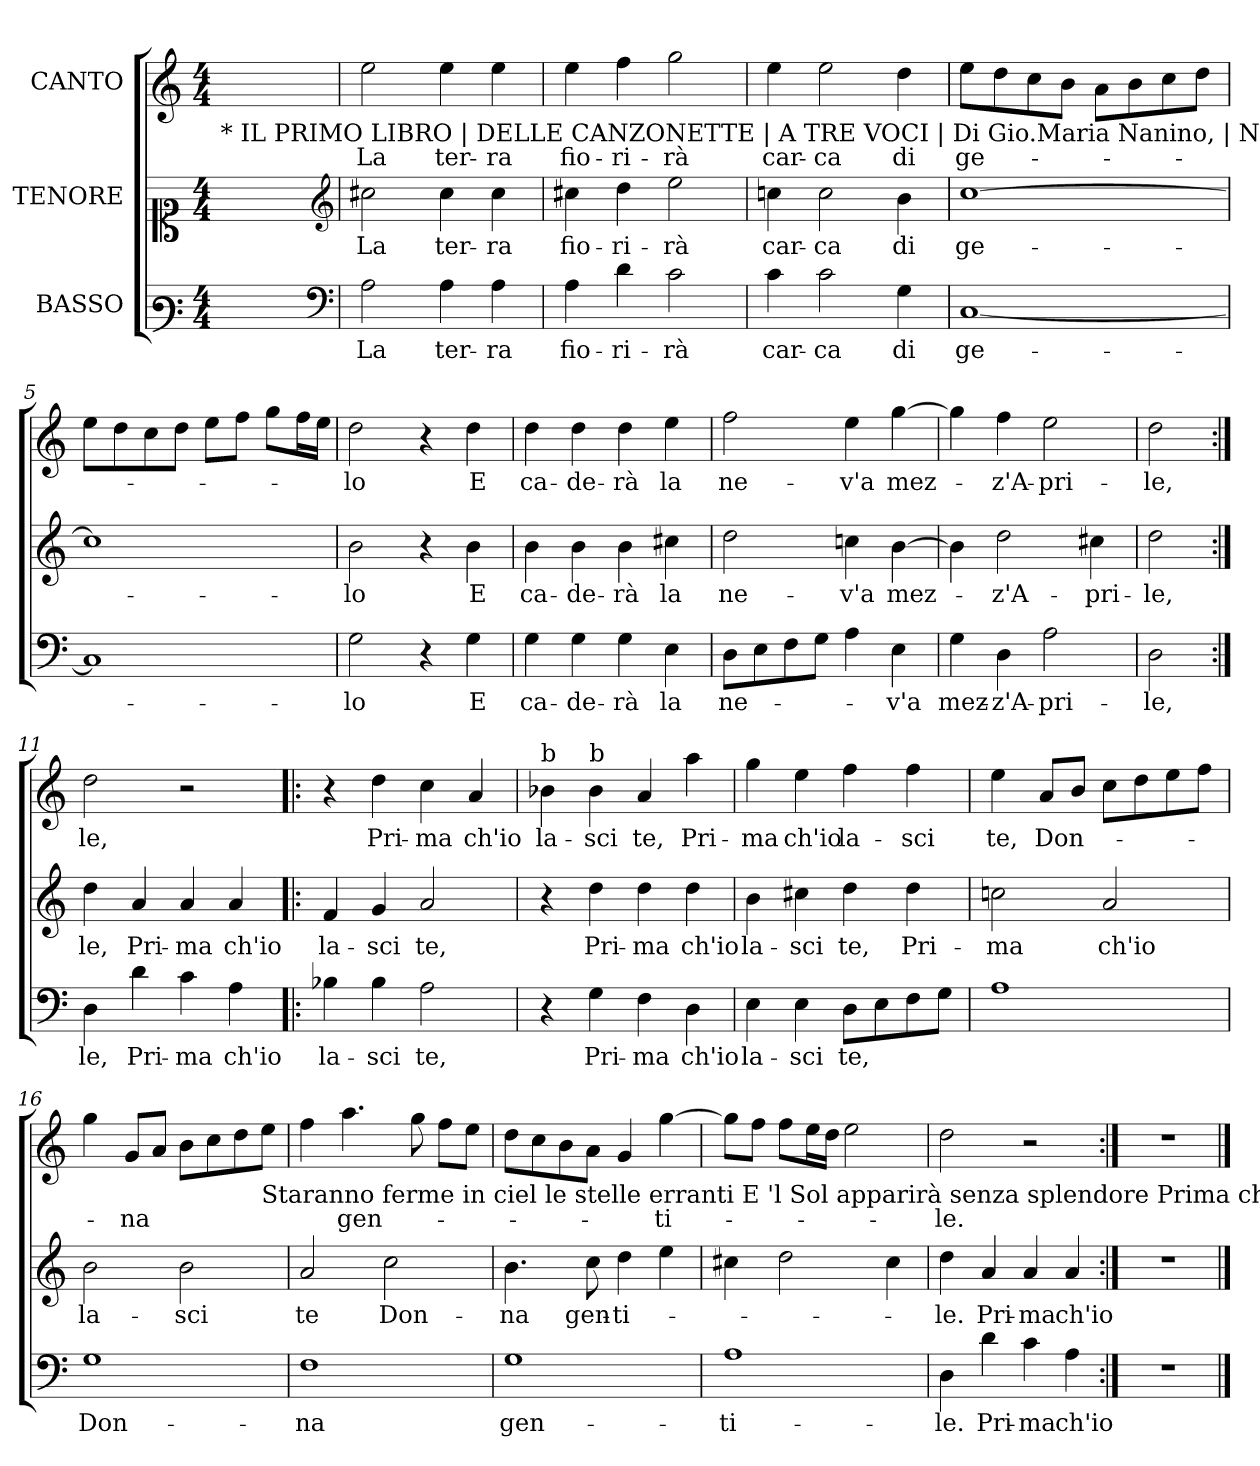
**kern	**text	**kern	**text	**kern	**text
*part3	*part3	*part2	*part2	*part1	*part1
*staff3	*staff3	*staff2	*staff2	*staff1	*staff1
*I"BASSO	*	*I"TENORE	*	*I"CANTO	*
*clefF3	*	*clefC1	*	*clefG2	*
*M4/4	*	*M4/4	*	*M4/4	*
=1	=1	=1	=1	=1	=1
!	!	!	!	!LO:TX:b:t=* IL PRIMO LIBRO | DELLE CANZONETTE | A TRE VOCI | Di Gio.Maria Nanino, | Novamente da lui Composte, & per Alessandro |    Nanini raccolte, & date in luce. | In Venetia Appresso Angelo Gardano. | M. D. LXXXXIII.	!
1ryy	.	1ryy	.	1ryy	.
*clefF4	*	*clefG2	*	*	*
=1	=1	=1	=1	=1	=1
!	!LO:LY:b	!	!LO:LY:b	!	!LO:LY:b
2A\	La	2cc#X\	La	2ee\	La
!	!LO:LY:b	!	!LO:LY:b	!	!LO:LY:b
4A\	ter-	4cc#\	ter-	4ee\	ter-
!	!LO:LY:b	!	!LO:LY:b	!	!LO:LY:b
4A\	-ra	4cc#\	-ra	4ee\	-ra
=2	=2	=2	=2	=2	=2
!	!LO:LY:b	!	!LO:LY:b	!	!LO:LY:b
4A\	fio-	4cc#X\	fio-	4ee\	fio-
!	!LO:LY:b	!	!LO:LY:b	!	!LO:LY:b
4d\	-ri-	4dd\	-ri-	4ff\	-ri-
!	!LO:LY:b	!	!LO:LY:b	!	!LO:LY:b
2c\	-rà	2ee\	-rà	2gg\	-rà
=3	=3	=3	=3	=3	=3
!	!LO:LY:b	!	!LO:LY:b	!	!LO:LY:b
4c\	car-	4ccn\	car-	4ee\	car-
!	!LO:LY:b	!	!LO:LY:b	!	!LO:LY:b
2c\	-ca	2cc\	-ca	2ee\	-ca
!	!LO:LY:b	!	!LO:LY:b	!	!LO:LY:b
4G\	di	4b\	di	4dd\	di
=4	=4	=4	=4	=4	=4
!	!LO:LY:b	!	!LO:LY:b	!	!LO:LY:b
[1C	ge-	[1cc	ge-	8eeL	ge-
.	.	.	.	8dd	.
.	.	.	.	8cc	.
.	.	.	.	8bJ	.
.	.	.	.	8aL	.
.	.	.	.	8b	.
.	.	.	.	8cc	.
.	.	.	.	8ddJ	.
!!LO:LB:g=z
=5	=5	=5	=5	=5	=5
1C]	.	1cc]	.	8eeL	.
.	.	.	.	8dd	.
.	.	.	.	8cc	.
.	.	.	.	8ddJ	.
.	.	.	.	8eeL	.
.	.	.	.	8ffJ	.
.	.	.	.	8ggL	.
.	.	.	.	16ffL	.
.	.	.	.	16eeJJ	.
=6	=6	=6	=6	=6	=6
!	!LO:LY:b	!	!LO:LY:b	!	!LO:LY:b
2G\	-lo	2b\	-lo	2dd\	-lo
4r	.	4r	.	4r	.
!	!LO:LY:b	!	!LO:LY:b	!	!LO:LY:b
4G\	E	4b\	E	4dd\	E
!!LO:LB:g=z
=7	=7	=7	=7	=7	=7
!	!LO:LY:b	!	!LO:LY:b	!	!LO:LY:b
4G\	ca-	4b\	ca-	4dd\	ca-
!	!LO:LY:b	!	!LO:LY:b	!	!LO:LY:b
4G\	-de-	4b\	-de-	4dd\	-de-
!	!LO:LY:b	!	!LO:LY:b	!	!LO:LY:b
4G\	-rà	4b\	-rà	4dd\	-rà
!	!LO:LY:b	!	!LO:LY:b	!	!LO:LY:b
4E\	la	4cc#X\	la	4ee\	la
=8	=8	=8	=8	=8	=8
!	!LO:LY:b	!	!LO:LY:b	!	!LO:LY:b
8DL	ne-	2dd\	ne-	2ff\	ne-
8E	.	.	.	.	.
8F	.	.	.	.	.
8GJ	.	.	.	.	.
!	!	!	!LO:LY:b	!	!LO:LY:b
4A\	.	4ccn\	-v'a	4ee\	-v'a
!	!LO:LY:b	!	!LO:LY:b	!	!LO:LY:b
4E\	-v'a	[4b\	mez-	[4gg\	mez-
=9	=9	=9	=9	=9	=9
!	!LO:LY:b	!	!	!	!
4G\	mez-	4b\]	.	4gg\]	.
!	!LO:LY:b	!	!LO:LY:b	!	!LO:LY:b
4D\	-z'A-	2dd\	-z'A-	4ff\	-z'A-
!	!LO:LY:b	!	!	!	!LO:LY:b
2A\	-pri-	.	.	2ee\	-pri-
!	!	!	!LO:LY:b	!	!
.	.	4cc#X\	-pri-	.	.
=10	=10	=10	=10	=10	=10
!	!LO:LY:b	!	!LO:LY:b	!	!LO:LY:b
2D\	-le,	2dd\	-le,	2dd\	-le,
=11:|!	=11:|!	=11:|!	=11:|!	=11:|!	=11:|!
!	!LO:LY:b	!	!LO:LY:b	!	!LO:LY:b
4D\	le,	4dd\	- le,	2dd\	- le,
!	!LO:LY:b	!	!LO:LY:b	!	!
4d\	Pri-	4a/	Pri-	.	.
!	!LO:LY:b	!	!LO:LY:b	!	!
4c\	-ma	4a/	-ma	2r	.
!	!LO:LY:b	!	!LO:LY:b	!	!
4A\	ch'io	4a/	ch'io	.	.
=12!|:	=12!|:	=12!|:	=12!|:	=12!|:	=12!|:
!	!LO:LY:b	!	!LO:LY:b	!	!
4B-X\	la-	4f/	la-	4r	.
!	!LO:LY:b	!	!LO:LY:b	!	!LO:LY:b
4B-\	-sci	4g/	-sci	4dd\	Pri-
!	!LO:LY:b	!	!LO:LY:b	!	!LO:LY:b
2A\	te,	2a/	te,	4cc\	-ma
!	!	!	!	!	!LO:LY:b
.	.	.	.	4a/	ch'io
=13	=13	=13	=13	=13	=13
!	!	!	!	!LO:TX:a:t=b	!
!	!	!	!	!	!LO:LY:b
4r	.	4r	.	4b-X\	la-
!	!	!	!	!LO:TX:a:t=b	!
!	!LO:LY:b	!	!LO:LY:b	!	!LO:LY:b
4G\	Pri-	4dd\	Pri-	4b-\	-sci
!	!LO:LY:b	!	!LO:LY:b	!	!LO:LY:b
4F\	-ma	4dd\	-ma	4a/	te,
!	!LO:LY:b	!	!LO:LY:b	!	!LO:LY:b
4D\	ch'io	4dd\	ch'io	4aa\	Pri-
!!LO:LB:g=z
=14	=14	=14	=14	=14	=14
!	!LO:LY:b	!	!LO:LY:b	!	!LO:LY:b
4E\	la-	4b\	la-	4gg\	-ma
!	!LO:LY:b	!	!LO:LY:b	!	!LO:LY:b
4E\	-sci	4cc#X\	-sci	4ee\	ch'io
!	!LO:LY:b	!	!LO:LY:b	!	!LO:LY:b
8DL	te,	4dd\	te,	4ff\	la-
8E	.	.	.	.	.
!	!	!	!LO:LY:b	!	!LO:LY:b
8F	.	4dd\	Pri-	4ff\	-sci
8GJ	.	.	.	.	.
!!LO:PB:g=z
=15	=15	=15	=15	=15	=15
!	!	!	!LO:LY:b	!	!LO:LY:b
1A	.	2ccn\	-ma	4ee\	te,
!	!	!	!	!	!LO:LY:b
.	.	.	.	8aL	Don-
.	.	.	.	8bJ	.
!	!	!	!LO:LY:b	!	!
.	.	2a/	ch'io	8ccL	.
.	.	.	.	8dd	.
.	.	.	.	8ee	.
.	.	.	.	8ffJ	.
=16	=16	=16	=16	=16	=16
!	!LO:LY:b	!	!LO:LY:b	!	!
1G	Don-	2b\	la-	4gg\	.
!	!	!	!	!	!LO:LY:b
.	.	.	.	8gL	-na
.	.	.	.	8aJ	.
!	!	!	!LO:LY:b	!	!
.	.	2b\	-sci	8bL	.
.	.	.	.	8cc	.
.	.	.	.	8dd	.
!	!	!	!	!LO:TX:b:t=Staranno ferme in ciel le stelle erranti E 'l Sol apparirà senza splendore Prima ch'io lasci te Donna, mio core.Il cielo senza stelle, il mar senz'acque, Senz'onde, senza pesci & senza arena, Prima ch'io leghi il cor d'altra catena.Senz'aria & acqua & senza terra e foco Vedremo al mondo gl'huomini durare, Prima ch'io senza te possa campare.	!
.	.	.	.	8eeJ	.
=17	=17	=17	=17	=17	=17
!	!LO:LY:b	!	!LO:LY:b	!	!
1F	-na	2a/	te	4ff\	.
!	!	!	!	!	!LO:LY:b
.	.	.	.	4.aa\	gen-
!	!	!	!LO:LY:b	!	!
.	.	2cc\	Don-	.	.
.	.	.	.	8gg\	.
.	.	.	.	8ffL	.
.	.	.	.	8eeJ	.
=18	=18	=18	=18	=18	=18
!	!LO:LY:b	!	!LO:LY:b	!	!
1G	gen-	4.b\	-na	8ddL	.
.	.	.	.	8cc	.
.	.	.	.	8b	.
!	!	!	!LO:LY:b	!	!
.	.	8cc\	gen-	8aJ	.
!	!	!	!LO:LY:b	!	!
.	.	4dd\	-ti-	4g/	.
!	!	!	!	!	!LO:LY:b
.	.	4ee\	.	[4gg\	-ti-
=19	=19	=19	=19	=19	=19
!	!LO:LY:b	!	!	!	!
1A	-ti-	4cc#X\	.	8ggL]	.
.	.	.	.	8ffJ	.
.	.	2dd\	.	8ffL	.
.	.	.	.	16eeL	.
.	.	.	.	16ddJJ	.
.	.	.	.	2ee\	.
.	.	4cc#\	.	.	.
!!LO:LB:g=z
=20	=20	=20	=20	=20	=20
!	!LO:LY:b	!	!LO:LY:b	!	!LO:LY:b
4D\	-le.	4dd\	-le.	2dd\	-le.
!	!LO:LY:b	!	!LO:LY:b	!	!
4d\	Pri-	4a/	Pri-	.	.
!	!LO:LY:b	!	!LO:LY:b	!	!
4c\	-ma	4a/	-ma	2r	.
!	!LO:LY:b	!	!LO:LY:b	!	!
4A\	ch'io	4a/	ch'io	.	.
=21:|!	=21:|!	=21:|!	=21:|!	=21:|!	=21:|!
1r	.	1r	.	1r	.
==	==	==	==	==	==
*-	*-	*-	*-	*-	*-
